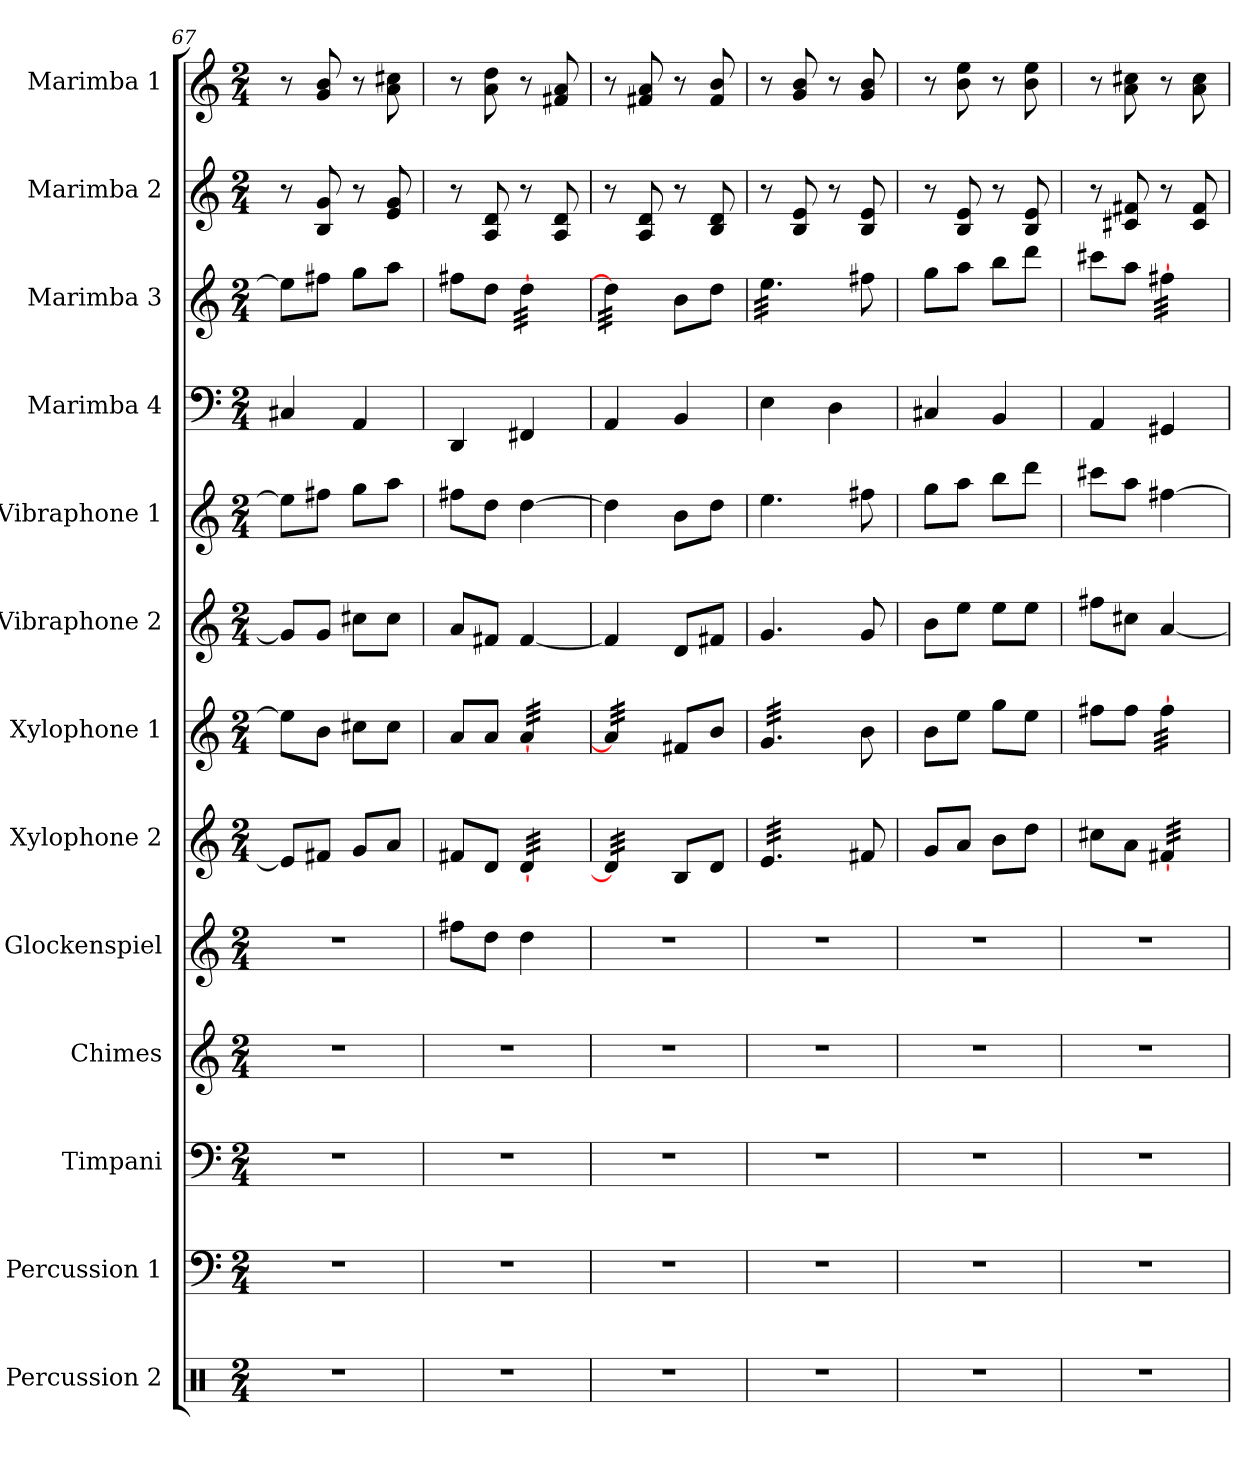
**kern	**kern	**kern	**kern	**kern	**kern	**kern	**kern	**kern	**kern	**kern	**kern	**kern
*part13	*part12	*part11	*part10	*part9	*part8	*part7	*part6	*part5	*part4	*part3	*part2	*part1
*staff13	*staff12	*staff11	*staff10	*staff9	*staff8	*staff7	*staff6	*staff5	*staff4	*staff3	*staff2	*staff1
*I"Percussion 2	*I"Percussion 1	*I"Timpani	*I"Chimes	*I"Glockenspiel	*I"Xylophone 2	*I"Xylophone 1	*I"Vibraphone 2	*I"Vibraphone 1	*I"Marimba 4	*I"Marimba 3	*I"Marimba 2	*I"Marimba 1
*I'Perc 2	*I'Perc 1	*I'Timp.	*I'Chm.	*I'Glk.	*I'X2	*I'X1	*I'V2	*I'V1	*I'M4	*I'M3	*I'M2	*I'M1
*clefX	*clefF4	*clefF4	*clefG2	*clefG2	*clefG2	*clefG2	*clefG2	*clefG2	*clefF4	*clefG2	*clefG2	*clefG2
*	*	*	*	*ITrd-14c-24	*ITrd-7c-12	*ITrd-7c-12	*	*	*	*	*	*
*k[]	*k[]	*k[]	*k[]	*k[]	*k[]	*k[]	*k[]	*k[]	*k[]	*k[]	*k[]	*k[]
*M2/4	*M2/4	*M2/4	*M2/4	*M2/4	*M2/4	*M2/4	*M2/4	*M2/4	*M2/4	*M2/4	*M2/4	*M2/4
=67	=67	=67	=67	=67	=67	=67	=67	=67	=67	=67	=67	=67
2r	2r	2r	2r	2r	8ee/L]	8eee\L]	8g/L]	8ee\L]	4C#X/	8ee\L]	8r	8r
.	.	.	.	.	8ff#X/J	8bb\J	8g/J	8ff#X\J	.	8ff#X\J	8B/ 8g/	8g/ 8b/
.	.	.	.	.	8gg/L	8ccc#X\L	8cc#X\L	8gg\L	4AA/	8gg\L	8r	8r
.	.	.	.	.	8aa/J	8ccc#\J	8cc#\J	8aa\J	.	8aa\J	8e/ 8g/	8a\ 8cc#X\
=68	=68	=68	=68	=68	=68	=68	=68	=68	=68	=68	=68	=68
2r	2r	2r	2r	8ffff#X\L	8ff#X/L	8aa/L	8a/L	8ff#X\L	4DD/	8ff#X\L	8r	8r
.	.	.	.	8dddd\J	8dd/J	8aa/J	8f#X/J	8dd\J	.	8dd\J	8A/ 8d/	8a\ 8dd\
*	*	*	*	*	*tremolo	*	*	*	*	*	*	*
*	*	*	*	*	*	*tremolo	*	*	*	*	*	*
*	*	*	*	*	*	*	*	*	*	*tremolo	*	*
.	.	.	.	4dddd\	[32dd/LLL	[32aa/LLL	[4f#/	[4dd\	4FF#X/	[32dd\LLL	8r	8r
.	.	.	.	.	32dd/	32aa/	.	.	.	32dd\	.	.
.	.	.	.	.	32dd/	32aa/	.	.	.	32dd\	.	.
.	.	.	.	.	32dd/	32aa/	.	.	.	32dd\	.	.
.	.	.	.	.	32dd/	32aa/	.	.	.	32dd\	8A/ 8d/	8f#X/ 8a/
.	.	.	.	.	32dd/	32aa/	.	.	.	32dd\	.	.
.	.	.	.	.	32dd/	32aa/	.	.	.	32dd\	.	.
.	.	.	.	.	32dd/JJJ	32aa/JJJ	.	.	.	32dd\JJJ	.	.
!!LO:PB:g=z
=69	=69	=69	=69	=69	=69	=69	=69	=69	=69	=69	=69	=69
2r	2r	2r	2r	2r	32dd/]LLL	32aa/]LLL	4f#/]	4dd\]	4AA/	32dd\]LLL	8r	8r
.	.	.	.	.	32dd/	32aa/	.	.	.	32dd\	.	.
.	.	.	.	.	32dd/	32aa/	.	.	.	32dd\	.	.
.	.	.	.	.	32dd/	32aa/	.	.	.	32dd\	.	.
.	.	.	.	.	32dd/	32aa/	.	.	.	32dd\	8A/ 8d/	8f#X/ 8a/
.	.	.	.	.	32dd/	32aa/	.	.	.	32dd\	.	.
.	.	.	.	.	32dd/	32aa/	.	.	.	32dd\	.	.
.	.	.	.	.	32dd/JJJ	32aa/JJJ	.	.	.	32dd\JJJ	.	.
*	*	*	*	*	*	*	*	*	*	*Xtremolo	*	*
*	*	*	*	*	*	*Xtremolo	*	*	*	*	*	*
*	*	*	*	*	*Xtremolo	*	*	*	*	*	*	*
.	.	.	.	.	8b/L	8ff#X/L	8d/L	8b\L	4BB/	8b\L	8r	8r
.	.	.	.	.	8dd/J	8bb/J	8f#X/J	8dd\J	.	8dd\J	8B/ 8d/	8f#/ 8b/
=70	=70	=70	=70	=70	=70	=70	=70	=70	=70	=70	=70	=70
*	*	*	*	*	*tremolo	*	*	*	*	*	*	*
*	*	*	*	*	*	*tremolo	*	*	*	*	*	*
*	*	*	*	*	*	*	*	*	*	*tremolo	*	*
2r	2r	2r	2r	2r	32ee/LLL	32gg/LLL	4.g/	4.ee\	4E\	32ee\LLL	8r	8r
.	.	.	.	.	32ee/	32gg/	.	.	.	32ee\	.	.
.	.	.	.	.	32ee/	32gg/	.	.	.	32ee\	.	.
.	.	.	.	.	32ee/	32gg/	.	.	.	32ee\	.	.
.	.	.	.	.	32ee/	32gg/	.	.	.	32ee\	8B/ 8e/	8g/ 8b/
.	.	.	.	.	32ee/	32gg/	.	.	.	32ee\	.	.
.	.	.	.	.	32ee/	32gg/	.	.	.	32ee\	.	.
.	.	.	.	.	32ee/	32gg/	.	.	.	32ee\	.	.
.	.	.	.	.	32ee/	32gg/	.	.	4D\	32ee\	8r	8r
.	.	.	.	.	32ee/	32gg/	.	.	.	32ee\	.	.
.	.	.	.	.	32ee/	32gg/	.	.	.	32ee\	.	.
.	.	.	.	.	32ee/JJJ	32gg/JJJ	.	.	.	32ee\JJJ	.	.
*	*	*	*	*	*	*	*	*	*	*Xtremolo	*	*
*	*	*	*	*	*	*Xtremolo	*	*	*	*	*	*
*	*	*	*	*	*Xtremolo	*	*	*	*	*	*	*
.	.	.	.	.	8ff#X/	8bb\	8g/	8ff#X\	.	8ff#X\	8B/ 8e/	8g/ 8b/
=71	=71	=71	=71	=71	=71	=71	=71	=71	=71	=71	=71	=71
2r	2r	2r	2r	2r	8gg/L	8bb\L	8b\L	8gg\L	4C#X/	8gg\L	8r	8r
.	.	.	.	.	8aa/J	8eee\J	8ee\J	8aa\J	.	8aa\J	8B/ 8e/	8b\ 8ee\
.	.	.	.	.	8bb\L	8ggg\L	8ee\L	8bb\L	4BB/	8bb\L	8r	8r
.	.	.	.	.	8ddd\J	8eee\J	8ee\J	8ddd\J	.	8ddd\J	8B/ 8e/	8b\ 8ee\
=72	=72	=72	=72	=72	=72	=72	=72	=72	=72	=72	=72	=72
2r	2r	2r	2r	2r	8ccc#X\L	8fff#X\L	8ff#X\L	8ccc#X\L	4AA/	8ccc#X\L	8r	8r
.	.	.	.	.	8aa\J	8fff#\J	8cc#X\J	8aa\J	.	8aa\J	8c#X/ 8f#X/	8a\ 8cc#X\
*	*	*	*	*	*tremolo	*	*	*	*	*	*	*
*	*	*	*	*	*	*tremolo	*	*	*	*	*	*
*	*	*	*	*	*	*	*	*	*	*tremolo	*	*
.	.	.	.	.	[32ff#X/LLL	[32fff#\LLL	[4a/	[4ff#X\	4GG#X/	[32ff#X\LLL	8r	8r
.	.	.	.	.	32ff#X/	32fff#\	.	.	.	32ff#X\	.	.
.	.	.	.	.	32ff#X/	32fff#\	.	.	.	32ff#X\	.	.
.	.	.	.	.	32ff#X/	32fff#\	.	.	.	32ff#X\	.	.
.	.	.	.	.	32ff#X/	32fff#\	.	.	.	32ff#X\	8c#/ 8f#/	8a\ 8cc#\
.	.	.	.	.	32ff#X/	32fff#\	.	.	.	32ff#X\	.	.
.	.	.	.	.	32ff#X/	32fff#\	.	.	.	32ff#X\	.	.
.	.	.	.	.	32ff#X/JJJ	32fff#\JJJ	.	.	.	32ff#X\JJJ	.	.
*	*	*	*	*	*	*	*	*	*	*Xtremolo	*	*
*	*	*	*	*	*	*Xtremolo	*	*	*	*	*	*
*	*	*	*	*	*Xtremolo	*	*	*	*	*	*	*
=	=	=	=	=	=	=	=	=	=	=	=	=
*-	*-	*-	*-	*-	*-	*-	*-	*-	*-	*-	*-	*-
